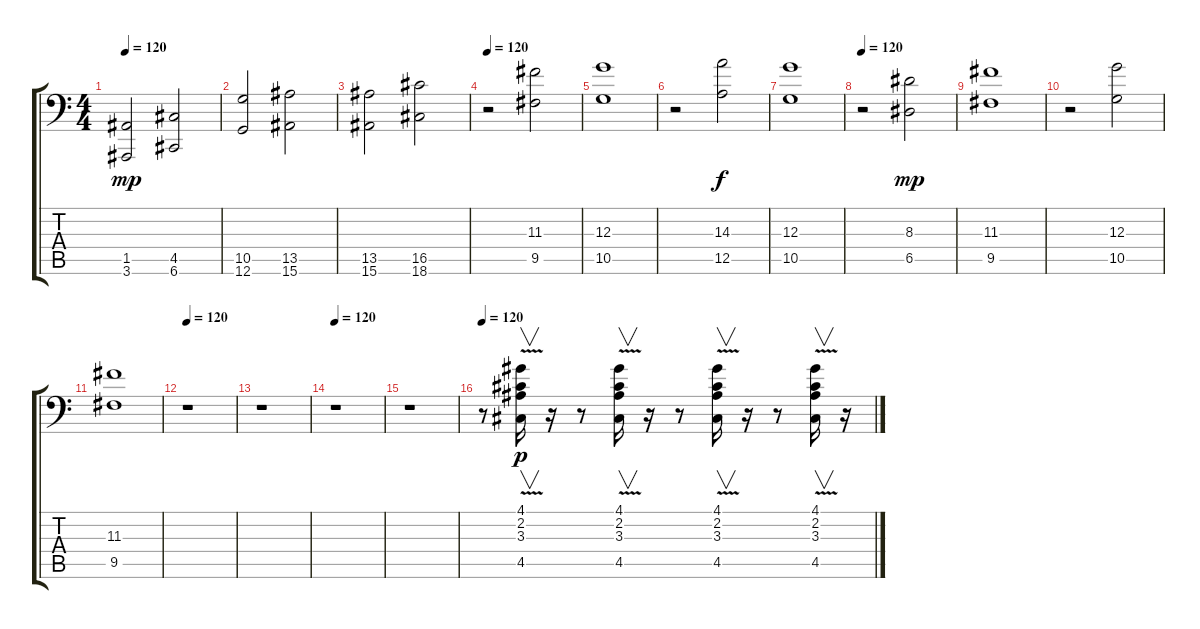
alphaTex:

\track "" {instrument churchorgan}
\staff {score tabs}
\tuning (E4 B3 G3 D3 A2 G1) {hide}
\ts (4 4)
\tempo 120
\clef f4
\ks c
(1.5 3.6).2{dy mp} (4.5 6.6).2 |
(10.5 12.6).2 (13.5 15.6).2 |
(13.5 15.6).2 (16.5 18.6).2 |
\tempo 120
r.2 (11.3 9.5).2 |
(12.3 10.5).1 |
r.2 (14.3 12.5).2{dy f} |
(12.3 10.5).1 |
\tempo 120
r.2 (8.3 6.5).2{dy mp} |
(11.3 9.5).1 |
r.2 (12.3 10.5).2 |
(11.3 9.5).1 |
\tempo 120
r.1 |
r.1 |
\tempo 120
r.1 |
r.1 |
\tempo 120
r.8{volume 11 balance 11 instrument lead6voice} (4.1{v} 2.2{v} 3.3{v} 4.5{v}).16{v dy p} r.16 r.8 (4.1{v} 2.2{v} 3.3{v} 4.5{v}).16{v} r.16 r.8 (4.1{v} 2.2{v} 3.3{v} 4.5{v}).16{v} r.16 r.8 (4.1{v} 2.2{v} 3.3{v} 4.5{v}).16{v} r.16
